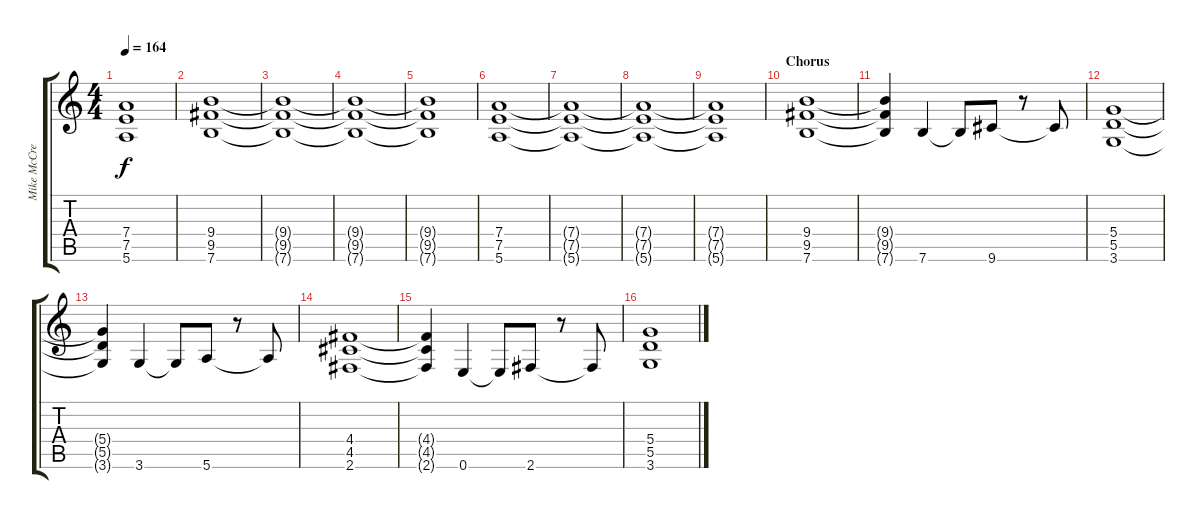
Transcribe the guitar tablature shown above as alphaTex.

\track ("Mike McCready" "Mike McCre") {instrument distortionguitar}
\staff {score tabs}
\tuning (E4 B3 G3 D3 A2 E2) {hide}
\ts (4 4)
\tempo 164
\clef g2
\ks c
(7.4{t} 7.5{t} 5.6{t}).1{dy f} |
(9.4 9.5 7.6).1 |
(9.4{t} 9.5{t} 7.6{t}).1 |
(9.4{t} 9.5{t} 7.6{t}).1 |
(9.4{t} 9.5{t} 7.6{t}).1 |
(7.4 7.5 5.6).1 |
(7.4{t} 7.5{t} 5.6{t}).1 |
(7.4{t} 7.5{t} 5.6{t}).1 |
(7.4{t} 7.5{t} 5.6{t}).1 |
\section ("" "Chorus")
(9.4 9.5 7.6).1 |
(9.4{t} 9.5{t} 7.6{t}).4 7.6.4 7.6{t}.8 9.6.8 r.8 9.6{t}.8 |
(5.4 5.5 3.6).1 |
(5.4{t} 5.5{t} 3.6{t}).4 3.6.4 3.6{t}.8 5.6.8 r.8 5.6{t}.8 |
(4.4 4.5 2.6).1 |
(4.4{t} 4.5{t} 2.6{t}).4 0.6.4 0.6{t}.8 2.6.8 r.8 2.6{t}.8 |
(5.4 5.5 3.6).1
